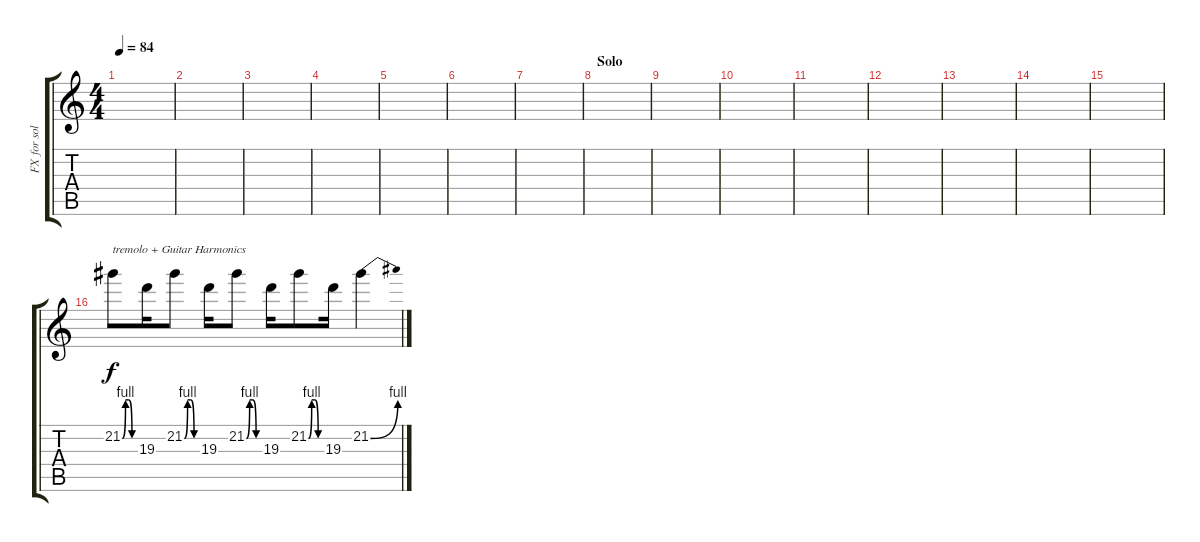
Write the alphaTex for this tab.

\track ("FX for solo" "FX for sol") {instrument guitarharmonics}
\staff {score tabs}
\tuning (E4 B3 G3 D3 A2 E2) {hide}
\ts (4 4)
\tempo 84
\clef g2
\ks c
|
|
|
|
|
|
|
\section ("" "Solo")
|
|
|
|
|
|
|
|
21.2{be (custom 0 0 15 4 30 4 45 0 60 0)}.8{txt "tremolo + Guitar Harmonics"} 19.3.16 21.2{be (custom 0 0 15 4 30 4 45 0 60 0)}.8 19.3.16 21.2{be (custom 0 0 15 4 30 4 45 0 60 0)}.8 19.3.16 21.2{be (custom 0 0 15 4 30 4 45 0 60 0)}.8 19.3.16 21.2{be (bend 0 0 60 4)}.4
